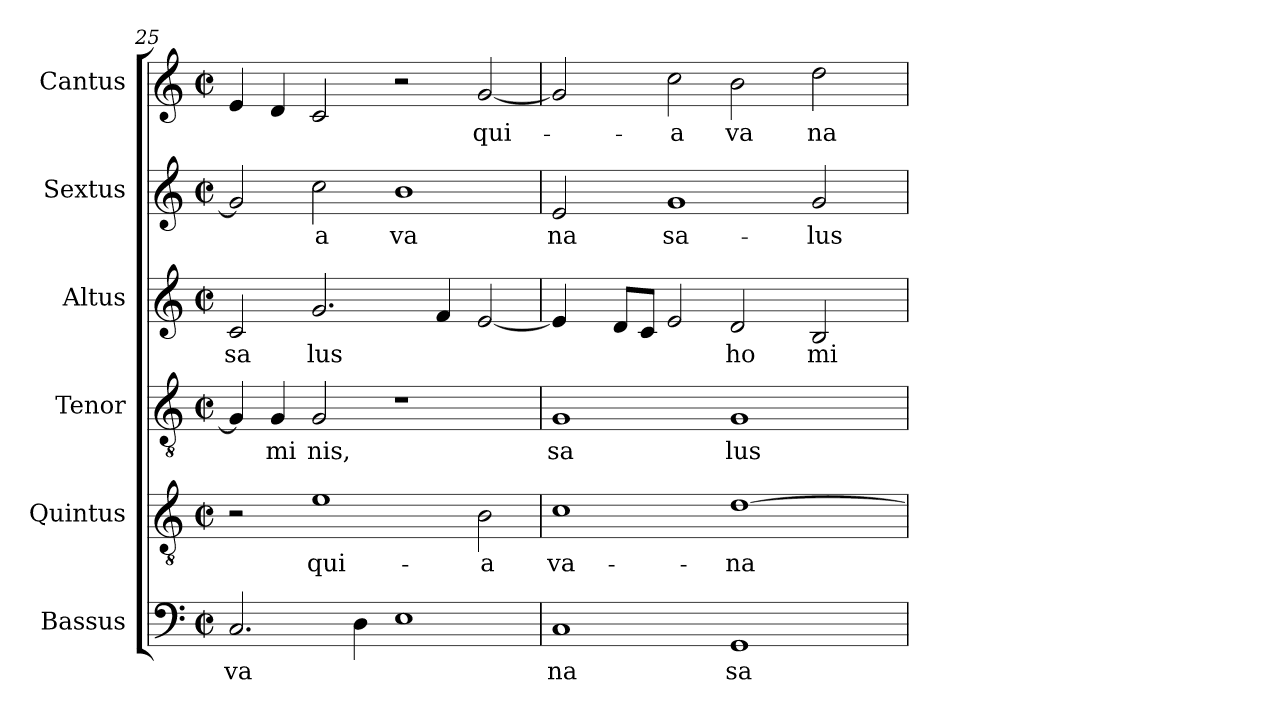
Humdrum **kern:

**kern	**text	**kern	**text	**kern	**text	**kern	**text	**kern	**text	**kern	**text
*part6	*part6	*part5	*part5	*part4	*part4	*part3	*part3	*part2	*part2	*part1	*part1
*staff6	*staff6	*staff5	*staff5	*staff4	*staff4	*staff3	*staff3	*staff2	*staff2	*staff1	*staff1
*I"Bassus	*	*I"Quintus	*	*I"Tenor	*	*I"Altus	*	*I"Sextus	*	*I"Cantus	*
*clefF4	*	*clefGv2	*	*clefGv2	*	*clefG2	*	*clefG2	*	*clefG2	*
*M2/2	*	*M2/2	*	*M2/2	*	*M2/2	*	*M2/2	*	*M2/2	*
*met(c|)	*	*met(c|)	*	*met(c|)	*	*met(c|)	*	*met(c|)	*	*met(c|)	*
=25	=25	=25	=25	=25	=25	=25	=25	=25	=25	=25	=25
!	!LO:LY:b:cj	!	!	!	!	!	!LO:LY:b:cj	!	!	!	!
2.C/	va	2r	.	4G/]	.	2c/	sa	2g/]	.	4e/	.
!	!	!	!	!	!LO:LY:b:cj	!	!	!	!	!	!
.	.	.	.	4G/	mi	.	.	.	.	4d/	.
!	!	!	!LO:LY:b:cj	!	!LO:LY:b:cj	!	!LO:LY:b	!	!LO:LY:b:cj	!	!
.	.	1e	qui-	2G/	nis,	2.g/	lus	2cc\	a	2c/	.
4D\	.	.	.	.	.	.	.	.	.	.	.
!	!	!	!	!	!	!	!	!	!LO:LY:b:cj	!	!
1E	.	.	.	1r	.	.	.	1b	va	2r	.
.	.	.	.	.	.	4f/	.	.	.	.	.
!	!	!	!LO:LY:b:cj	!	!	!	!	!	!	!	!LO:LY:b
.	.	2B\	-a	.	.	[>2e/	.	.	.	[>2g/	qui-
!!LO:LB:g=z
=26	=26	=26	=26	=26	=26	=26	=26	=26	=26	=26	=26
!	!LO:LY:b:cj	!	!LO:LY:b:cj	!	!LO:LY:b:cj	!	!	!	!LO:LY:b:cj	!	!
*	*	*	*	*	*	*	*	*	*	*^	*
1C	na	1c	va-	1G	sa	4e/]	.	2e/	na	2g/]	8ryy	.
.	.	.	.	.	.	.	.	.	.	.	32ryy	.
.	.	.	.	.	.	.	.	.	.	.	1ryy	.
.	.	.	.	.	.	8d/L	.	.	.	.	.	.
.	.	.	.	.	.	8c/J	.	.	.	.	.	.
!	!	!	!	!	!	!	!	!	!LO:LY:b:cj	!	!	!LO:LY:b:cj
.	.	.	.	.	.	2e/	.	1g	sa-	2cc\	.	-a
!	!LO:LY:b:cj	!	!LO:LY:b:cj	!	!LO:LY:b:cj	!	!LO:LY:b:cj	!	!	!	!	!LO:LY:b:cj
1GG	sa	[>1d	-na	1G	lus	2d/	ho	.	.	2b\	.	va
.	.	.	.	.	.	.	.	.	.	.	2ryy	.
!	!	!	!	!	!	!	!LO:LY:b:cj	!	!LO:LY:b:cj	!	!	!LO:LY:b:cj
.	.	.	.	.	.	2B/	mi	2g/	-lus	2dd\	.	na
.	.	.	.	.	.	.	.	.	.	.	4ryy	.
.	.	.	.	.	.	.	.	.	.	.	16.ryy	.
*	*	*	*	*	*	*	*	*	*	*v	*v	*
=	=	=	=	=	=	=	=	=	=	=	=
*-	*-	*-	*-	*-	*-	*-	*-	*-	*-	*-	*-
